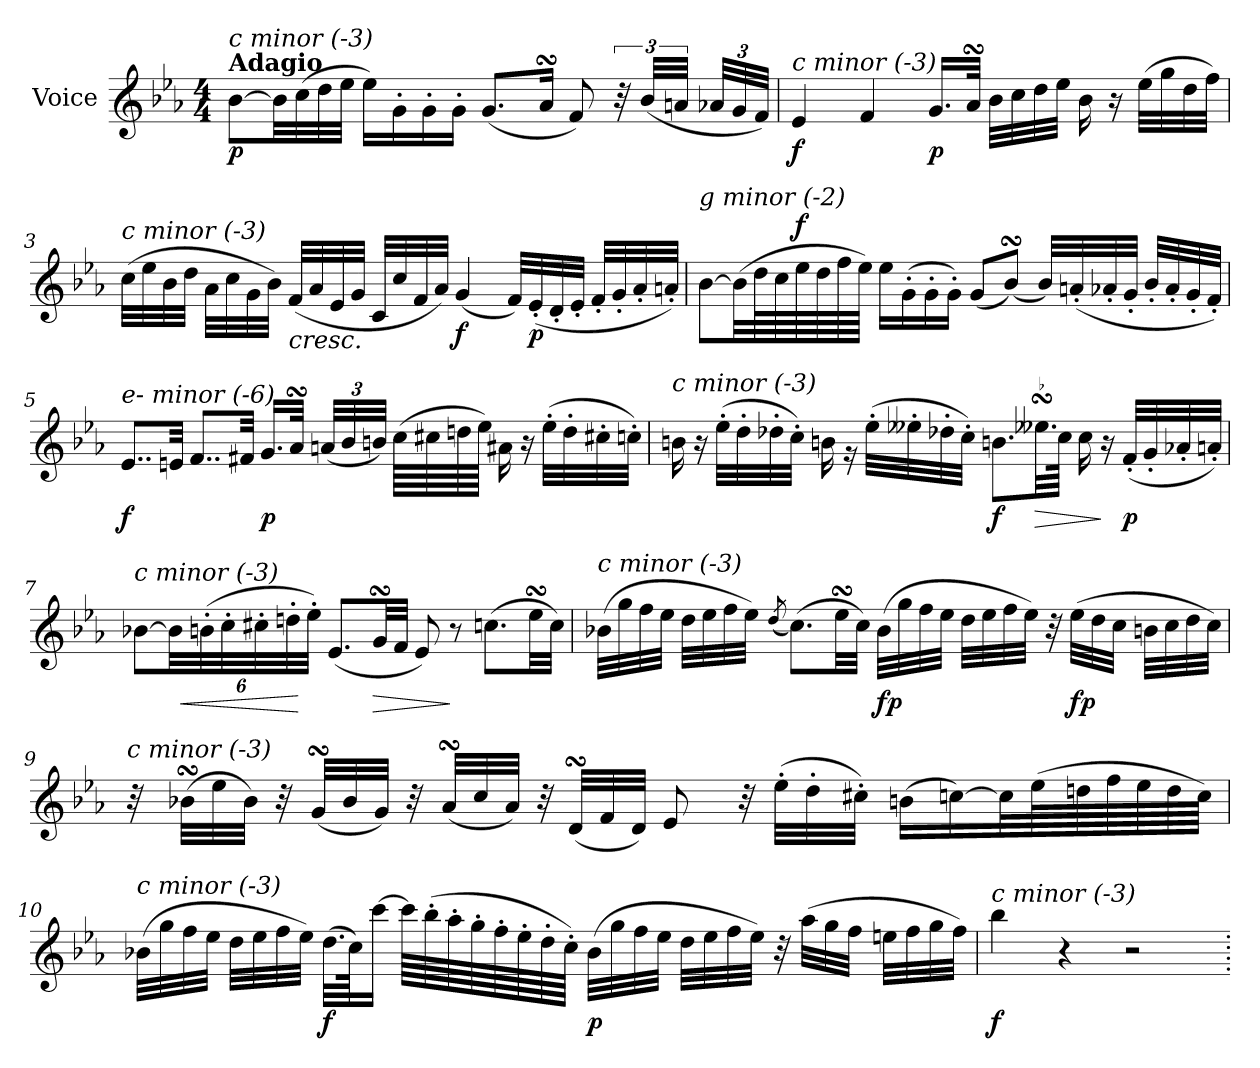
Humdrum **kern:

**kern	**dynam
*part1	*part1
*staff1	*staff1
*I"Voice	*
*I'V	*
*clefG2	*
*k[b-e-a-]	*
*M4/4	*
*MM30	*
=1	=1
!LO:TX:a:B:t=Adagio	!
!LO:TX:i:t=c minor (-3)	!
!	!LO:DY:b
[8b-\L	p
32b-\LL]	.
(>32cc\	.
32dd\	.
32ee-\JJJ	.
16ee-\LL)	.
16g'\	.
16g'\	.
16g'\JJ	.
(<8.g/L	.
16a-sSSs/Jk	.
8f/)	.
48r	.
(<48b-/LLL	.
48an/JJJ	.
*Xbrackettup	*
48a-X/LLL	.
48g/	.
48f/JJJ)	.
=2	=2
!LO:TX:i:t=c minor (-3)	!
!	!LO:DY:b
4e-/	f
4f/	.
!	!LO:DY:b
16.g/LL	p
32a-sSSs/JJk	.
32b-\LLL	.
32cc\	.
32dd\	.
32ee-\JJJ	.
16b-\	.
16r	.
(>32ee-\LLL	.
32gg\	.
32dd\	.
32ff\JJJ)	.
!!LO:LB:g=z
=3	=3
!LO:TX:i:t=c minor (-3)	!
(>32cc\LLL	.
32ee-\	.
32b-\	.
32dd\JJJ	.
32a-\LLL	.
32cc\	.
32g\	.
32b-\JJJ)	.
!LO:TX:b:i:t=cresc.	!
(<32f/LLL	.
32a-/	.
32e-/	.
32g/JJJ	.
32c/LLL	.
32cc/	.
32f/	.
32a-/JJJ)	.
!	!LO:DY:b
(<4g/	f
32f/LLL)	.
!	!LO:DY:b
(<32e-'/	p
32d'/	.
32e-'/JJJ	.
32f'/LLL	.
32g'/	.
32a-'/	.
32an'/JJJ)	.
=4	=4
!LO:TX:i:t=g minor (-2)	!
[8b-\L	.
(>32b-\LL]	.
64dd\L	.
64cc\	.
!	!LO:DY:a
64ee-\	f
64dd\	.
64ff\	.
64ee-\JJJJ)	.
16ee-\LL	.
(>16g'\	.
16g'\	.
16g'\JJ)	.
(<8g/L	.
(<8b-sSSS/J)	.
32b-/LLL)	.
(<32an'/	.
32a-X'/	.
32g'/JJJ	.
32b-'/LLL	.
32a-'/	.
32g'/	.
32f'/JJJ)	.
!!LO:LB:g=z
=5	=5
!LO:TX:i:t=e- minor (-6)	!
!	!LO:DY:b
8..e-/L	f
32en/Jkk	.
8..f/L	.
32f#X/Jkk	.
!	!LO:DY:b
16.g/LL	p
32a-sSSs/JJk	.
(<48an/LLL	.
48b-/	.
48bn/JJJ)	.
(>64cc\LLLL	.
64cc#Xi\	.
64ddn\	.
64ee-\JJJJ)	.
16a#Xi\	.
16r	.
(>32ee-'\LLL	.
32dd'\	.
32cc#X'i\	.
32cc'\JJJ)	.
!!LO:LB:g=z
=6	=6
!LO:TX:i:t=c minor (-3)	!
16bn\	.
16r	.
(>32ee-'\LLL	.
32dd'\	.
32dd-X'\	.
32cc'\JJJ)	.
16bn\	.
16rg	.
(>32ee-'\LLL	.
32ee--X'i\	.
32dd-X'\	.
32cc'\JJJ)	.
!	!LO:DY:b
8.bn\L	f
!	!LO:HP:b
32.ee--XsSSsi\LL	>
64cc\JJJk	.
16cc\	.
16r	]
!	!LO:DY:b
(<32f'/LLL	p
32g'/	.
32a-X'/	.
32an'/JJJ)	.
=7	=7
!LO:TX:i:t=c minor (-3)	!
[8b-X\L	.
48b-\LL]	.
!	!LO:HP:b
(>48bn'\	<
48cc'\	.
48cc#X'i\	.
48ddn'\	.
48ee-'\JJJ)	[
(<8.e-/L	.
!	!LO:HP:b
32gsSsS/LL	>
32f/JJJ	.
8e-/)	.
8r	]
(>8.cc\L	.
32ee-sSSs\LL	.
32cc\JJJ)	.
!!LO:LB:g=z
=8	=8
!LO:TX:i:t=c minor (-3)	!
(>32b-X\LLL	.
32gg\	.
32ff\	.
32ee-\JJJ	.
32dd\LLL	.
32ee-\	.
32ff\	.
32ee-\JJJ)	.
(<8qdd/	.
(>8.cc\L)	.
32ee-sSSs\LL	.
32cc\JJJ)	.
!	!LO:DY:b
(>32b-\LLL	fp
32gg\	.
32ff\	.
32ee-\JJJ	.
32dd\LLL	.
32ee-\	.
32ff\	.
32ee-\JJJ)	.
32r	.
!	!LO:DY:b
(>32ee-\LLL	fp
32dd\	.
32cc\JJJ	.
32bn\LLL	.
32cc\	.
32dd\	.
32cc\JJJ)	.
!!LO:LB:g=z
=9	=9
!LO:TX:i:t=c minor (-3)	!
32r	.
(>32b-XsSSS\LLL	.
32ee-\	.
32b-\JJJ)	.
32r	.
(<32gsSsS/LLL	.
32b-/	.
32g/JJJ)	.
32r	.
(<32a-sSSs/LLL	.
32cc/	.
32a-/JJJ)	.
32r	.
(<32dsSsS/LLL	.
32f/	.
32d/JJJ)	.
8e-/	.
32r	.
(>32ee-'\LLL	.
32dd'\	.
32cc#X'i\JJJ)	.
(>16bn\LL	.
[16cc\)	.
32cc\L]	.
(>64ee-\L	.
64ddn\	.
64ff\	.
64ee-\	.
64dd\	.
64cc\JJJJ)	.
!!LO:LB:g=z
=10	=10
!LO:TX:i:t=c minor (-3)	!
(>32b-X\LLL	.
32gg\	.
32ff\	.
32ee-\JJJ	.
32dd\LLL	.
32ee-\	.
32ff\	.
32ee-\JJJ)	.
!	!LO:DY:b
(>32.dd\LLL	f
64cc\JK)	.
[16ccc\JJ	.
64ccc\LLLL]	.
(>64bb-'\	.
64aa-'\	.
64gg'\	.
64ff'\	.
64ee-'\	.
64dd'\	.
64cc'\JJJJ)	.
!	!LO:DY:b
(>32b-\LLL	p
32gg\	.
32ff\	.
32ee-\JJJ	.
32dd\LLL	.
32ee-\	.
32ff\	.
32ee-\JJJ)	.
32r	.
(>32aa-\LLL	.
32gg\	.
32ff\JJJ	.
32een\LLL	.
32ff\	.
32gg\	.
32ff\JJJ)	.
=11	=11
!LO:TX:i:t=c minor (-3)	!
!	!LO:DY:b
4bb-\	f
4r	.
2r	.
=.	=.
*-	*-
